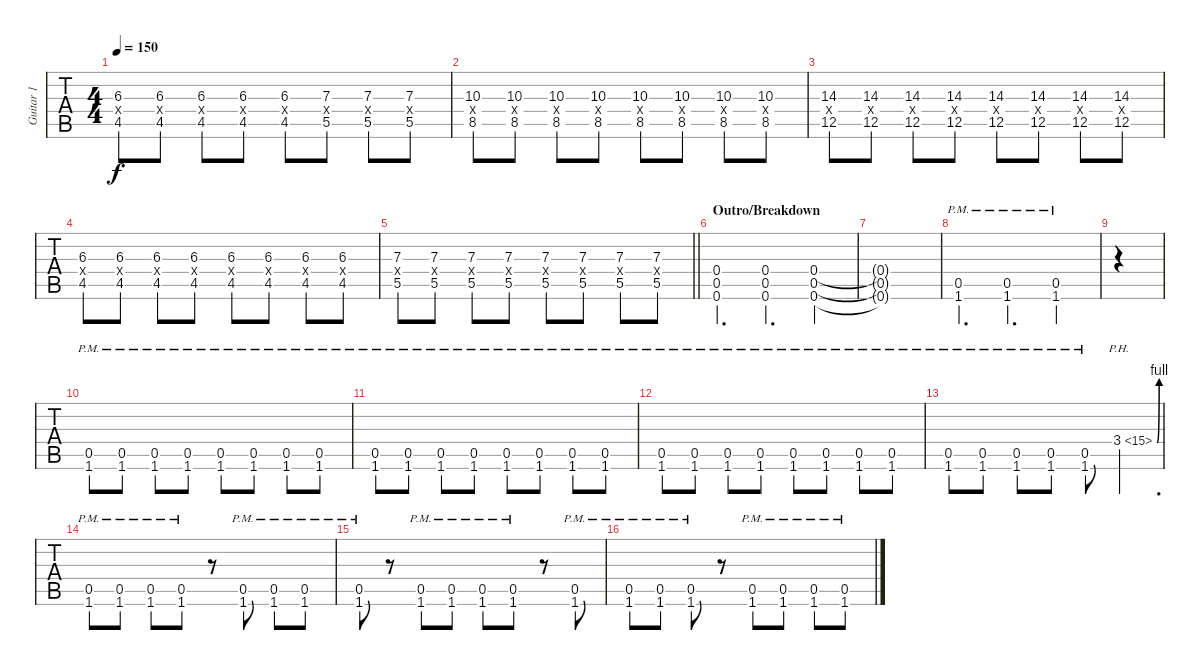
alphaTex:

\track ("Guitar 1" "Guitar 1") {instrument overdrivenguitar}
\staff {tabs}
\tuning (D4 A3 F3 C3 G2 C2) {hide}
\ts (4 4)
\tempo 150
\clef g2
\ks c
(6.3 0.4{x} 4.5).8{dy f} (6.3 0.4{x} 4.5).8 (6.3 0.4{x} 4.5).8 (6.3 0.4{x} 4.5).8 (6.3 0.4{x} 4.5).8 (7.3 0.4{x} 5.5).8 (7.3 0.4{x} 5.5).8 (7.3 0.4{x} 5.5).8 |
(10.3 0.4{x} 8.5).8 (10.3 0.4{x} 8.5).8 (10.3 0.4{x} 8.5).8 (10.3 0.4{x} 8.5).8 (10.3 0.4{x} 8.5).8 (10.3 0.4{x} 8.5).8 (10.3 0.4{x} 8.5).8 (10.3 0.4{x} 8.5).8 |
(14.3 0.4{x} 12.5).8 (14.3 0.4{x} 12.5).8 (14.3 0.4{x} 12.5).8 (14.3 0.4{x} 12.5).8 (14.3 0.4{x} 12.5).8 (14.3 0.4{x} 12.5).8 (14.3 0.4{x} 12.5).8 (14.3 0.4{x} 12.5).8 |
(6.3 0.4{x} 4.5).8 (6.3 0.4{x} 4.5).8 (6.3 0.4{x} 4.5).8 (6.3 0.4{x} 4.5).8 (6.3 0.4{x} 4.5).8 (6.3 0.4{x} 4.5).8 (6.3 0.4{x} 4.5).8 (6.3 0.4{x} 4.5).8 |
\barLineRight lightlight
(7.3 0.4{x} 5.5).8 (7.3 0.4{x} 5.5).8 (7.3 0.4{x} 5.5).8 (7.3 0.4{x} 5.5).8 (7.3 0.4{x} 5.5).8 (7.3 0.4{x} 5.5).8 (7.3 0.4{x} 5.5).8 (7.3 0.4{x} 5.5).8 |
\section ("" "Outro/Breakdown")
(0.4 0.5 0.6).4{d} (0.4 0.5 0.6).4{d} (0.4 0.5 0.6).4 |
(0.4{t} 0.5{t} 0.6{t}).1 |
(0.5{pm} 1.6{pm}).4{d} (0.5{pm} 1.6{pm}).4{d} (0.5{pm} 1.6{pm}).4 |
|
(0.5{pm} 1.6{pm}).8 (0.5{pm} 1.6{pm}).8 (0.5{pm} 1.6{pm}).8 (0.5{pm} 1.6{pm}).8 (0.5{pm} 1.6{pm}).8 (0.5{pm} 1.6{pm}).8 (0.5{pm} 1.6{pm}).8 (0.5{pm} 1.6{pm}).8 |
(0.5{pm} 1.6{pm}).8 (0.5{pm} 1.6{pm}).8 (0.5{pm} 1.6{pm}).8 (0.5{pm} 1.6{pm}).8 (0.5{pm} 1.6{pm}).8 (0.5{pm} 1.6{pm}).8 (0.5{pm} 1.6{pm}).8 (0.5{pm} 1.6{pm}).8 |
(0.5{pm} 1.6{pm}).8 (0.5{pm} 1.6{pm}).8 (0.5{pm} 1.6{pm}).8 (0.5{pm} 1.6{pm}).8 (0.5{pm} 1.6{pm}).8 (0.5{pm} 1.6{pm}).8 (0.5{pm} 1.6{pm}).8 (0.5{pm} 1.6{pm}).8 |
(0.5{pm} 1.6{pm}).8 (0.5{pm} 1.6{pm}).8 (0.5{pm} 1.6{pm}).8 (0.5{pm} 1.6{pm}).8 (0.5{pm} 1.6{pm}).8 3.4{be (bend 0 0 60 4) ph 12}.4{d} |
(0.5{pm} 1.6{pm}).8 (0.5{pm} 1.6{pm}).8 (0.5{pm} 1.6{pm}).8 (0.5{pm} 1.6{pm}).8 r.8 (0.5{pm} 1.6{pm}).8 (0.5{pm} 1.6{pm}).8 (0.5{pm} 1.6{pm}).8 |
(0.5{pm} 1.6{pm}).8 r.8 (0.5{pm} 1.6{pm}).8 (0.5{pm} 1.6{pm}).8 (0.5{pm} 1.6{pm}).8 (0.5{pm} 1.6{pm}).8 r.8 (0.5{pm} 1.6{pm}).8 |
(0.5{pm} 1.6{pm}).8 (0.5{pm} 1.6{pm}).8 (0.5{pm} 1.6{pm}).8 r.8 (0.5{pm} 1.6{pm}).8 (0.5{pm} 1.6{pm}).8 (0.5{pm} 1.6{pm}).8 (0.5{pm} 1.6{pm}).8
